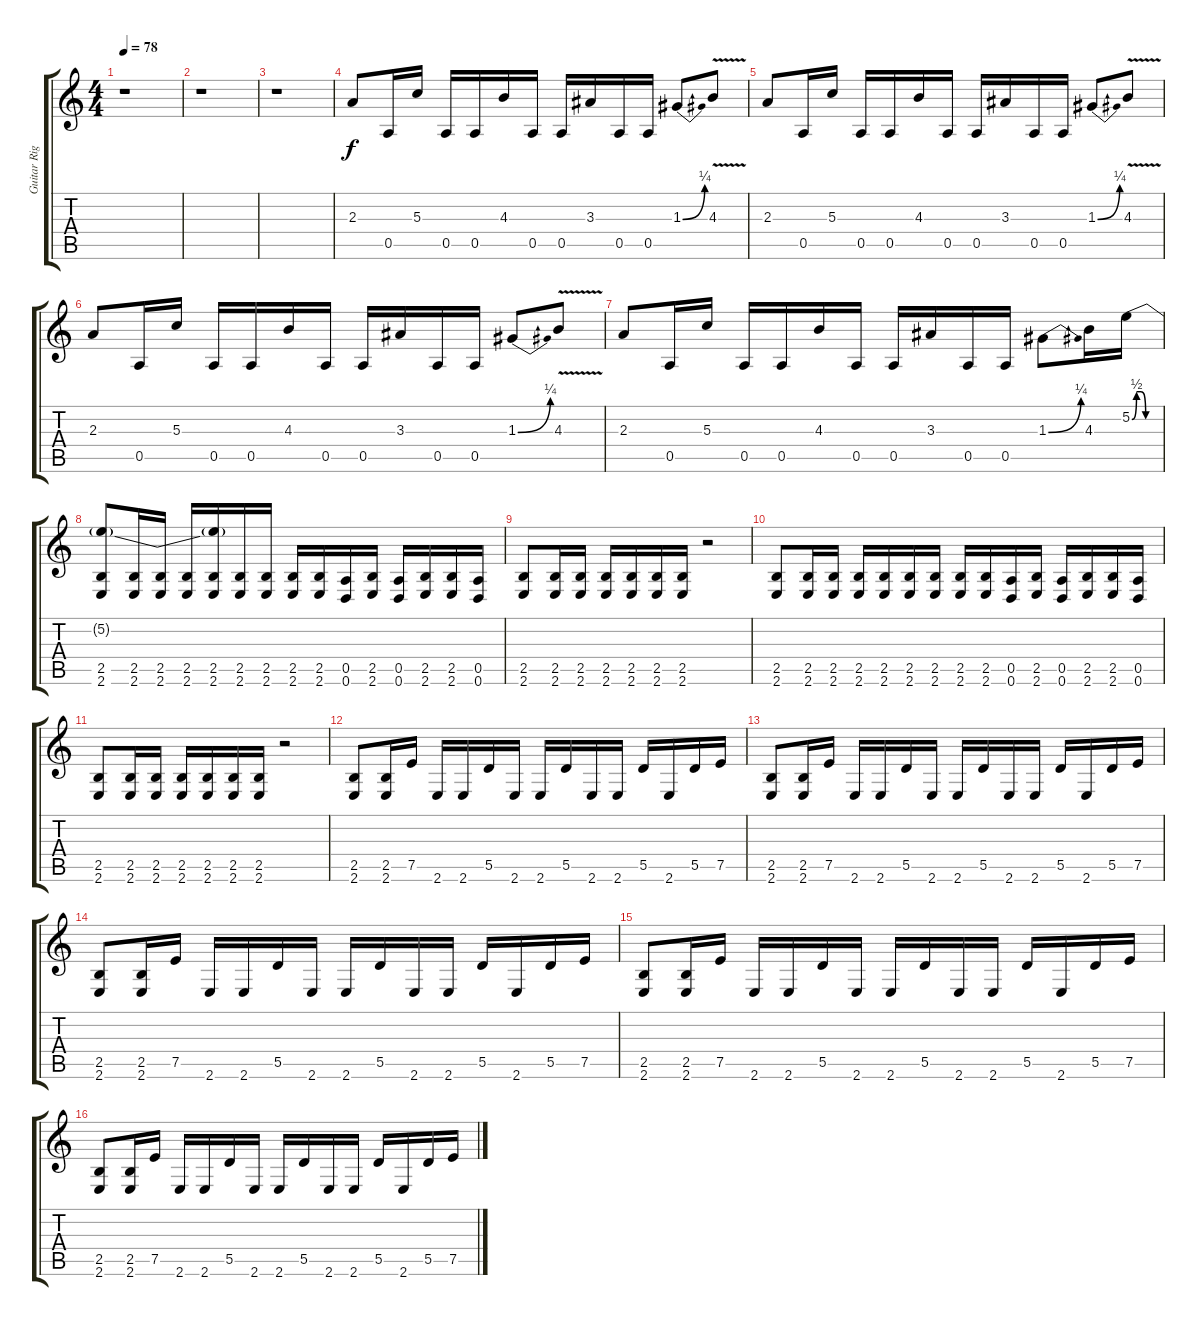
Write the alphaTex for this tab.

\track ("Guitar Right" "Guitar Rig") {instrument overdrivenguitar}
\staff {score tabs}
\tuning (E4 B3 G3 D3 A2 D2) {hide}
\ts (4 4)
\tempo 78
\clef g2
\ks c
r.1{dy f} |
r.1 |
r.1 |
2.3.8 0.5.16 5.3.16 0.5.16 0.5.16 4.3.16 0.5.16 0.5.16 3.3.16 0.5.16 0.5.16 1.3{be (bend 0 0 60 1)}.8 4.3{v}.8 |
2.3.8 0.5.16 5.3.16 0.5.16 0.5.16 4.3.16 0.5.16 0.5.16 3.3.16 0.5.16 0.5.16 1.3{be (bend 0 0 60 1)}.8 4.3{v}.8 |
2.3.8 0.5.16 5.3.16 0.5.16 0.5.16 4.3.16 0.5.16 0.5.16 3.3.16 0.5.16 0.5.16 1.3{be (bend 0 0 60 1)}.8 4.3{v}.8 |
2.3.8 0.5.16 5.3.16 0.5.16 0.5.16 4.3.16 0.5.16 0.5.16 3.3.16 0.5.16 0.5.16 1.3{be (bend 0 0 60 1)}.8 4.3.16 5.2{be (custom 0 0 10 2 20 2 30 0 60 0)}.16 |
(5.2{t} 2.5 2.6).8 (2.5 2.6).16 (2.5 2.6).16 (2.5 2.6).16 (5.2{t} 2.5 2.6).16 (2.5 2.6).16 (2.5 2.6).16 (2.5 2.6).16 (2.5 2.6).16 (0.5 0.6).16 (2.5 2.6).16 (0.5 0.6).16 (2.5 2.6).16 (2.5 2.6).16 (0.5 0.6).16 |
(2.5 2.6).8 (2.5 2.6).16 (2.5 2.6).16 (2.5 2.6).16 (2.5 2.6).16 (2.5 2.6).16 (2.5 2.6).16 r.2 |
(2.5 2.6).8 (2.5 2.6).16 (2.5 2.6).16 (2.5 2.6).16 (2.5 2.6).16 (2.5 2.6).16 (2.5 2.6).16 (2.5 2.6).16 (2.5 2.6).16 (0.5 0.6).16 (2.5 2.6).16 (0.5 0.6).16 (2.5 2.6).16 (2.5 2.6).16 (0.5 0.6).16 |
(2.5 2.6).8 (2.5 2.6).16 (2.5 2.6).16 (2.5 2.6).16 (2.5 2.6).16 (2.5 2.6).16 (2.5 2.6).16 r.2 |
(2.5 2.6).8 (2.5 2.6).16 7.5.16 2.6.16 2.6.16 5.5.16 2.6.16 2.6.16 5.5.16 2.6.16 2.6.16 5.5.16 2.6.16 5.5.16 7.5.16 |
(2.5 2.6).8 (2.5 2.6).16 7.5.16 2.6.16 2.6.16 5.5.16 2.6.16 2.6.16 5.5.16 2.6.16 2.6.16 5.5.16 2.6.16 5.5.16 7.5.16 |
(2.5 2.6).8 (2.5 2.6).16 7.5.16 2.6.16 2.6.16 5.5.16 2.6.16 2.6.16 5.5.16 2.6.16 2.6.16 5.5.16 2.6.16 5.5.16 7.5.16 |
(2.5 2.6).8 (2.5 2.6).16 7.5.16 2.6.16 2.6.16 5.5.16 2.6.16 2.6.16 5.5.16 2.6.16 2.6.16 5.5.16 2.6.16 5.5.16 7.5.16 |
(2.5 2.6).8 (2.5 2.6).16 7.5.16 2.6.16 2.6.16 5.5.16 2.6.16 2.6.16 5.5.16 2.6.16 2.6.16 5.5.16 2.6.16 5.5.16 7.5.16
